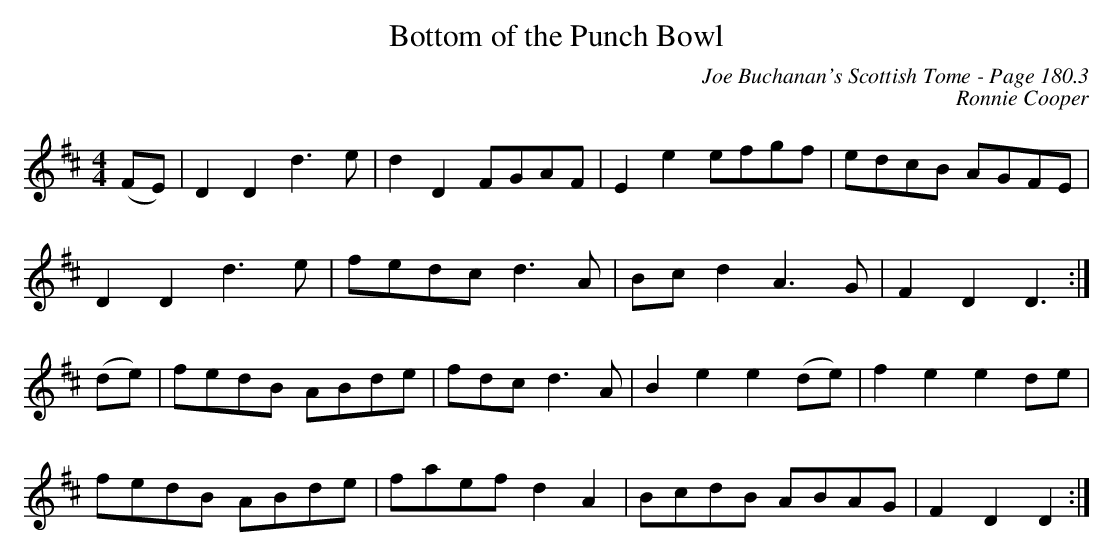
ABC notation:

X:1
T:Bottom of the Punch Bowl
C:Joe Buchanan's Scottish Tome - Page 180.3
C:Ronnie Cooper
L:1/8
M:4/4
K:D
(FE) | D2 D2 d2>e2 | d2 D2 FGAF | E2 e2 efgf | edcB AGFE |
D2 D2 d2>e2 | fedc d2>A2 | Bc d2 A2>G2 | F2 D2 D3 :|
(de) | fedB ABde | fdc d2>A2 | B2 e2 e2 (de) | f2 e2 e2 de |
fedB ABde | faef d2 A2 | BcdB ABAG | F2 D2 D2 :|
